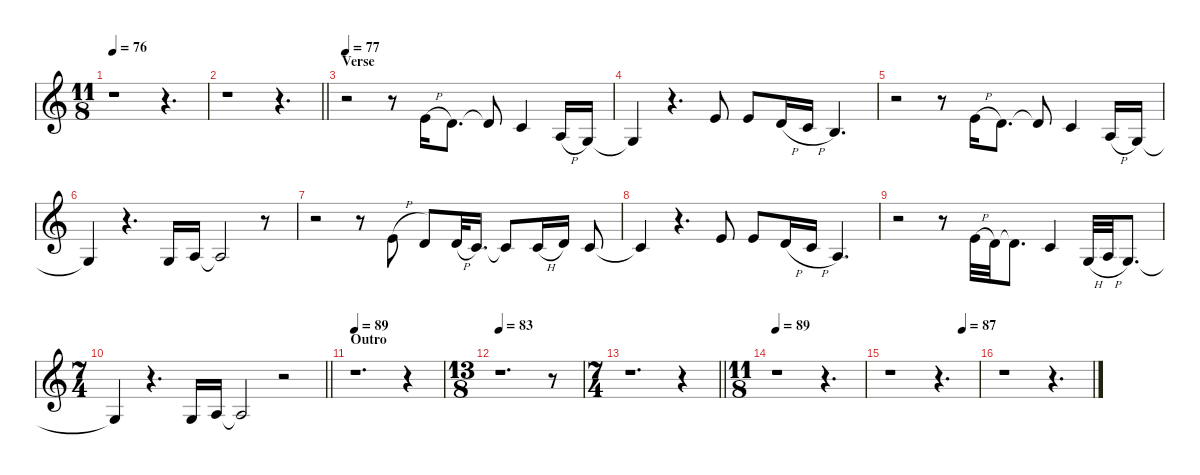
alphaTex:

\defaultSystemsLayout 4
\hideDynamics
\bracketExtendMode nobrackets
\singleTrackTrackNamePolicy hidden
\multiTrackTrackNamePolicy hidden
\otherSystemsTrackNameOrientation horizontal
\track ("Vocals" "clar.") {instrument clarinet}
\staff {score}
\tuning (E4 B3 G3 D3 A2 D2)
\ts (11 8)
\tempo 76
\clef g2
\ks c
r.1{dy f beam Down} r.4{d beam Down} |
\barLineRight lightlight
r.1{beam Down} r.4{d beam Down} |
\section ("" "Verse")
\tempo 77
r.2{beam Down} r.8{beam Down} 5.2{h}.16{beam Up} 3.2.8{d dy ff beam Up} 3.2{t}.8{dy f beam Up} 5.3.4{beam Up} 7.4{h}.16{beam Up} 5.4.16{dy ff beam Up} |
5.4{t}.4{dy f beam Up} r.4{d beam Up} 5.2.8{beam Up} 5.2.8{beam Up} 7.3{h}.16{beam Up} 5.3{h}.16{dy ff beam Up} 4.3.4{d beam Up} |
r.2{beam Down} r.8{beam Down} 5.2{h}.16{dy f beam Up} 3.2.8{d dy ff beam Up} 3.2{t}.8{dy f beam Up} 5.3.4{beam Up} 7.4{h}.16{beam Up} 5.4.16{dy ff beam Up} |
5.4{t}.4{dy f beam Up} r.4{d beam Up} 5.4.16{beam Up} 7.4.16{beam Up} 7.4{t}.2{beam Up} r.8{beam Up} |
r.2{beam Down} r.8{beam Down} 5.2{h}.8{beam Up} 3.2.8{dy ff beam Up} 7.3{h}.32{dy f beam Up} 5.3.16{d dy ff beam Up} 5.3{t}.8{dy f beam Up} 5.3{h}.16{beam Up} 7.3.16{dy ff beam Up} 5.3.8{dy f beam Up} |
5.3{t}.4{beam Up} r.4{d beam Up} 5.2.8{beam Up} 5.2.8{beam Up} 7.3{h}.16{beam Up} 5.3{h}.16{dy ff beam Up} 2.3.4{d beam Up} |
r.2{beam Down} r.8{beam Down} 5.2{h}.32{dy f beam Up} 3.2.32{dy ff beam Up} 3.2{t}.8{d dy f beam Up} 5.3.4{beam Up} 5.4{h}.32{beam Up} 7.4{h}.32{dy ff beam Up} 5.4.8{d beam Up} |
\ts (7 4)
\beaming (8 6 4 4)
\barLineRight lightlight
5.4{t}.4{dy f beam Up} r.4{d beam Up} 5.4.16{beam Up} 7.4.16{beam Up} 7.4{t}.2{beam Up} r.2{beam Up} |
\section ("" "Outro")
\tempo 89
r.1{d beam Down} r.4{beam Down} |
\ts (13 8)
\beaming (8 13)
\tempo 83
r.1{d beam Down} r.8{beam Down} |
\ts (7 4)
\beaming (8 6 4 4)
\barLineRight lightlight
r.1{d beam Down} r.4{beam Down} |
\ts (11 8)
\beaming (8 3 3 3 2)
\section ("" "")
\tempo 89
r.1{beam Down} r.4{d beam Down} |
\tempo (87 0.818182)
r.1{beam Down} r.4{d beam Down} |
r.1{beam Down} r.4{d beam Down}
